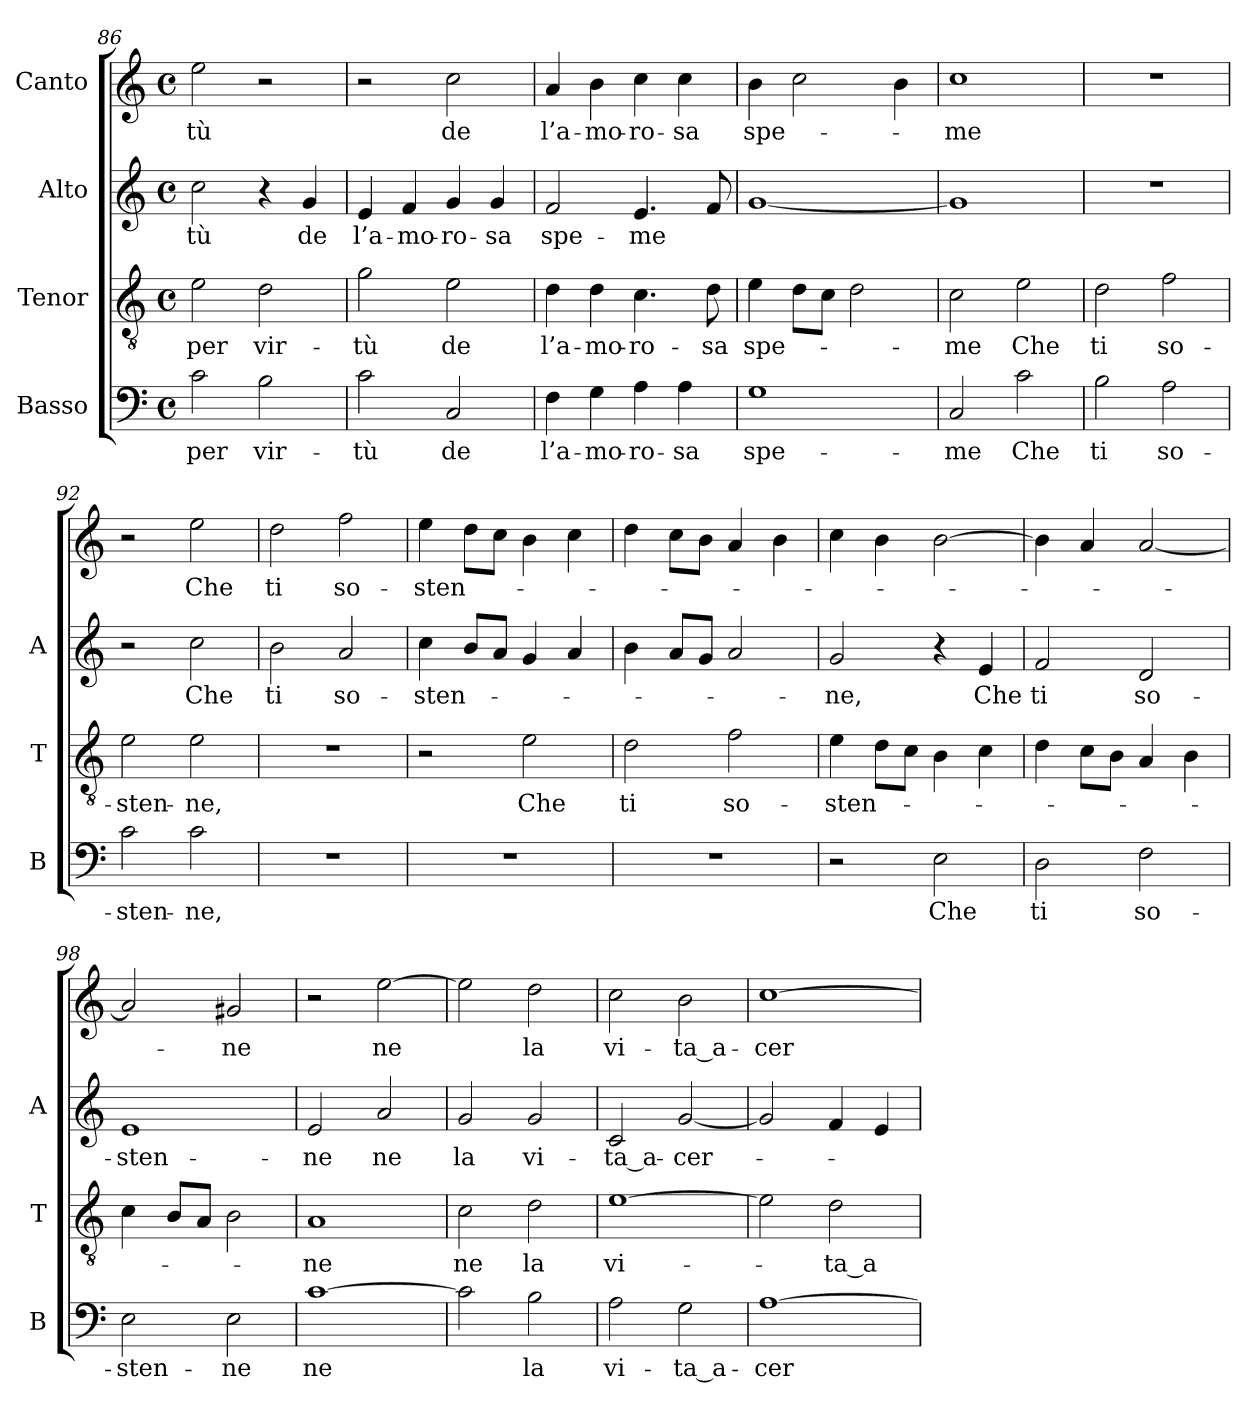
**kern	**text	**kern	**text	**kern	**text	**kern	**text
*part4	*part4	*part3	*part3	*part2	*part2	*part1	*part1
*staff4	*staff4	*staff3	*staff3	*staff2	*staff2	*staff1	*staff1
*I"Basso	*	*I"Tenor	*	*I"Alto	*	*I"Canto	*
*I'B	*	*I'T	*	*I'A	*	*	*
*clefF4	*	*clefGv2	*	*clefG2	*	*clefG2	*
*k[]	*	*k[]	*	*k[]	*	*k[]	*
*C:	*	*C:	*	*C:	*	*C:	*
*M4/4	*	*M4/4	*	*M4/4	*	*M4/4	*
*met(c)	*	*met(c)	*	*met(c)	*	*met(c)	*
=86	=86	=86	=86	=86	=86	=86	=86
2c	-per	2e	-per	2cc	-tù	2ee	-tù
2B	vir-	2d	vir-	4r	.	2r	.
.	.	.	.	4g	-de	.	.
=87	=87	=87	=87	=87	=87	=87	=87
2c	-tù	2g	-tù	4e	l’a-	2r	.
.	.	.	.	4f	mo-	.	.
2C	-de	2e	-de	4g	ro-	2cc	-de
.	.	.	.	4g	-sa	.	.
=88	=88	=88	=88	=88	=88	=88	=88
4F	l’a-	4d	l’a-	2f	spe-	4a	l’a-
4G	mo-	4d	mo-	.	.	4b	mo-
4A	ro-	4.c	ro-	4.e	-me	4cc	ro-
4A	-sa	.	.	.	.	4cc	-sa
.	.	8d	-sa	8f	.	.	.
=89	=89	=89	=89	=89	=89	=89	=89
1G	spe-	4e	spe-	[1g	.	4b	spe-
.	.	8dL	.	.	.	2cc	.
.	.	8cJ	.	.	.	.	.
.	.	2d	.	.	.	.	.
.	.	.	.	.	.	4b	.
=90	=90	=90	=90	=90	=90	=90	=90
2C	-me	2c	-me	1g]	.	1cc	-me
2c	-Che	2e	-Che	.	.	.	.
=91	=91	=91	=91	=91	=91	=91	=91
2B	-ti	2d	-ti	1r	.	1r	.
2A	so-	2f	so-	.	.	.	.
=92	=92	=92	=92	=92	=92	=92	=92
2c	sten-	2e	sten-	2r	.	2r	.
2c	-ne,	2e	-ne,	2cc	-Che	2ee	-Che
=93	=93	=93	=93	=93	=93	=93	=93
1r	.	1r	.	2b	-ti	2dd	-ti
.	.	.	.	2a	so-	2ff	so-
=94	=94	=94	=94	=94	=94	=94	=94
1r	.	2r	.	4cc	sten-	4ee	sten-
.	.	.	.	8bL	.	8ddL	.
.	.	.	.	8aJ	.	8ccJ	.
.	.	2e	-Che	4g	.	4b	.
.	.	.	.	4a	.	4cc	.
=95	=95	=95	=95	=95	=95	=95	=95
1r	.	2d	-ti	4b	.	4dd	.
.	.	.	.	8aL	.	8ccL	.
.	.	.	.	8gJ	.	8bJ	.
.	.	2f	so-	2a	.	4a	.
.	.	.	.	.	.	4b	.
=96	=96	=96	=96	=96	=96	=96	=96
2r	.	4e	sten-	2g	-ne,	4cc	.
.	.	8dL	.	.	.	4b	.
.	.	8cJ	.	.	.	.	.
2E	-Che	4B	.	4r	.	[2b	.
.	.	4c	.	4e	-Che	.	.
=97	=97	=97	=97	=97	=97	=97	=97
2D	-ti	4d	.	2f	-ti	4b]	.
.	.	8cL	.	.	.	4a	.
.	.	8BJ	.	.	.	.	.
2F	so-	4A	.	2d	so-	[2a	.
.	.	4B	.	.	.	.	.
=98	=98	=98	=98	=98	=98	=98	=98
2E	sten-	4c	.	1e	sten-	2a]	.
.	.	8BL	.	.	.	.	.
.	.	8AJ	.	.	.	.	.
2E	-ne	2B	.	.	.	2g#X	-ne
=99	=99	=99	=99	=99	=99	=99	=99
[1c	-ne	1A	-ne	2e	-ne	2r	.
.	.	.	.	2a	-ne	[2ee	-ne
=100	=100	=100	=100	=100	=100	=100	=100
2c]	.	2c	-ne	2g	-la	2ee]	.
2B	-la	2d	-la	2g	vi-	2dd	-la
!!LO:PB:g=z
=101	=101	=101	=101	=101	=101	=101	=101
2A	vi-	[1e	vi-	2c	ta_a-	2cc	vi-
2G	ta_a-	.	.	[2g	cer-	2b	ta_a-
=102	=102	=102	=102	=102	=102	=102	=102
[1A	cer-	2e]	.	2g]	.	[1cc	cer-
.	.	2d	ta_a-	4f	.	.	.
.	.	.	.	4e	.	.	.
=	=	=	=	=	=	=	=
*-	*-	*-	*-	*-	*-	*-	*-
